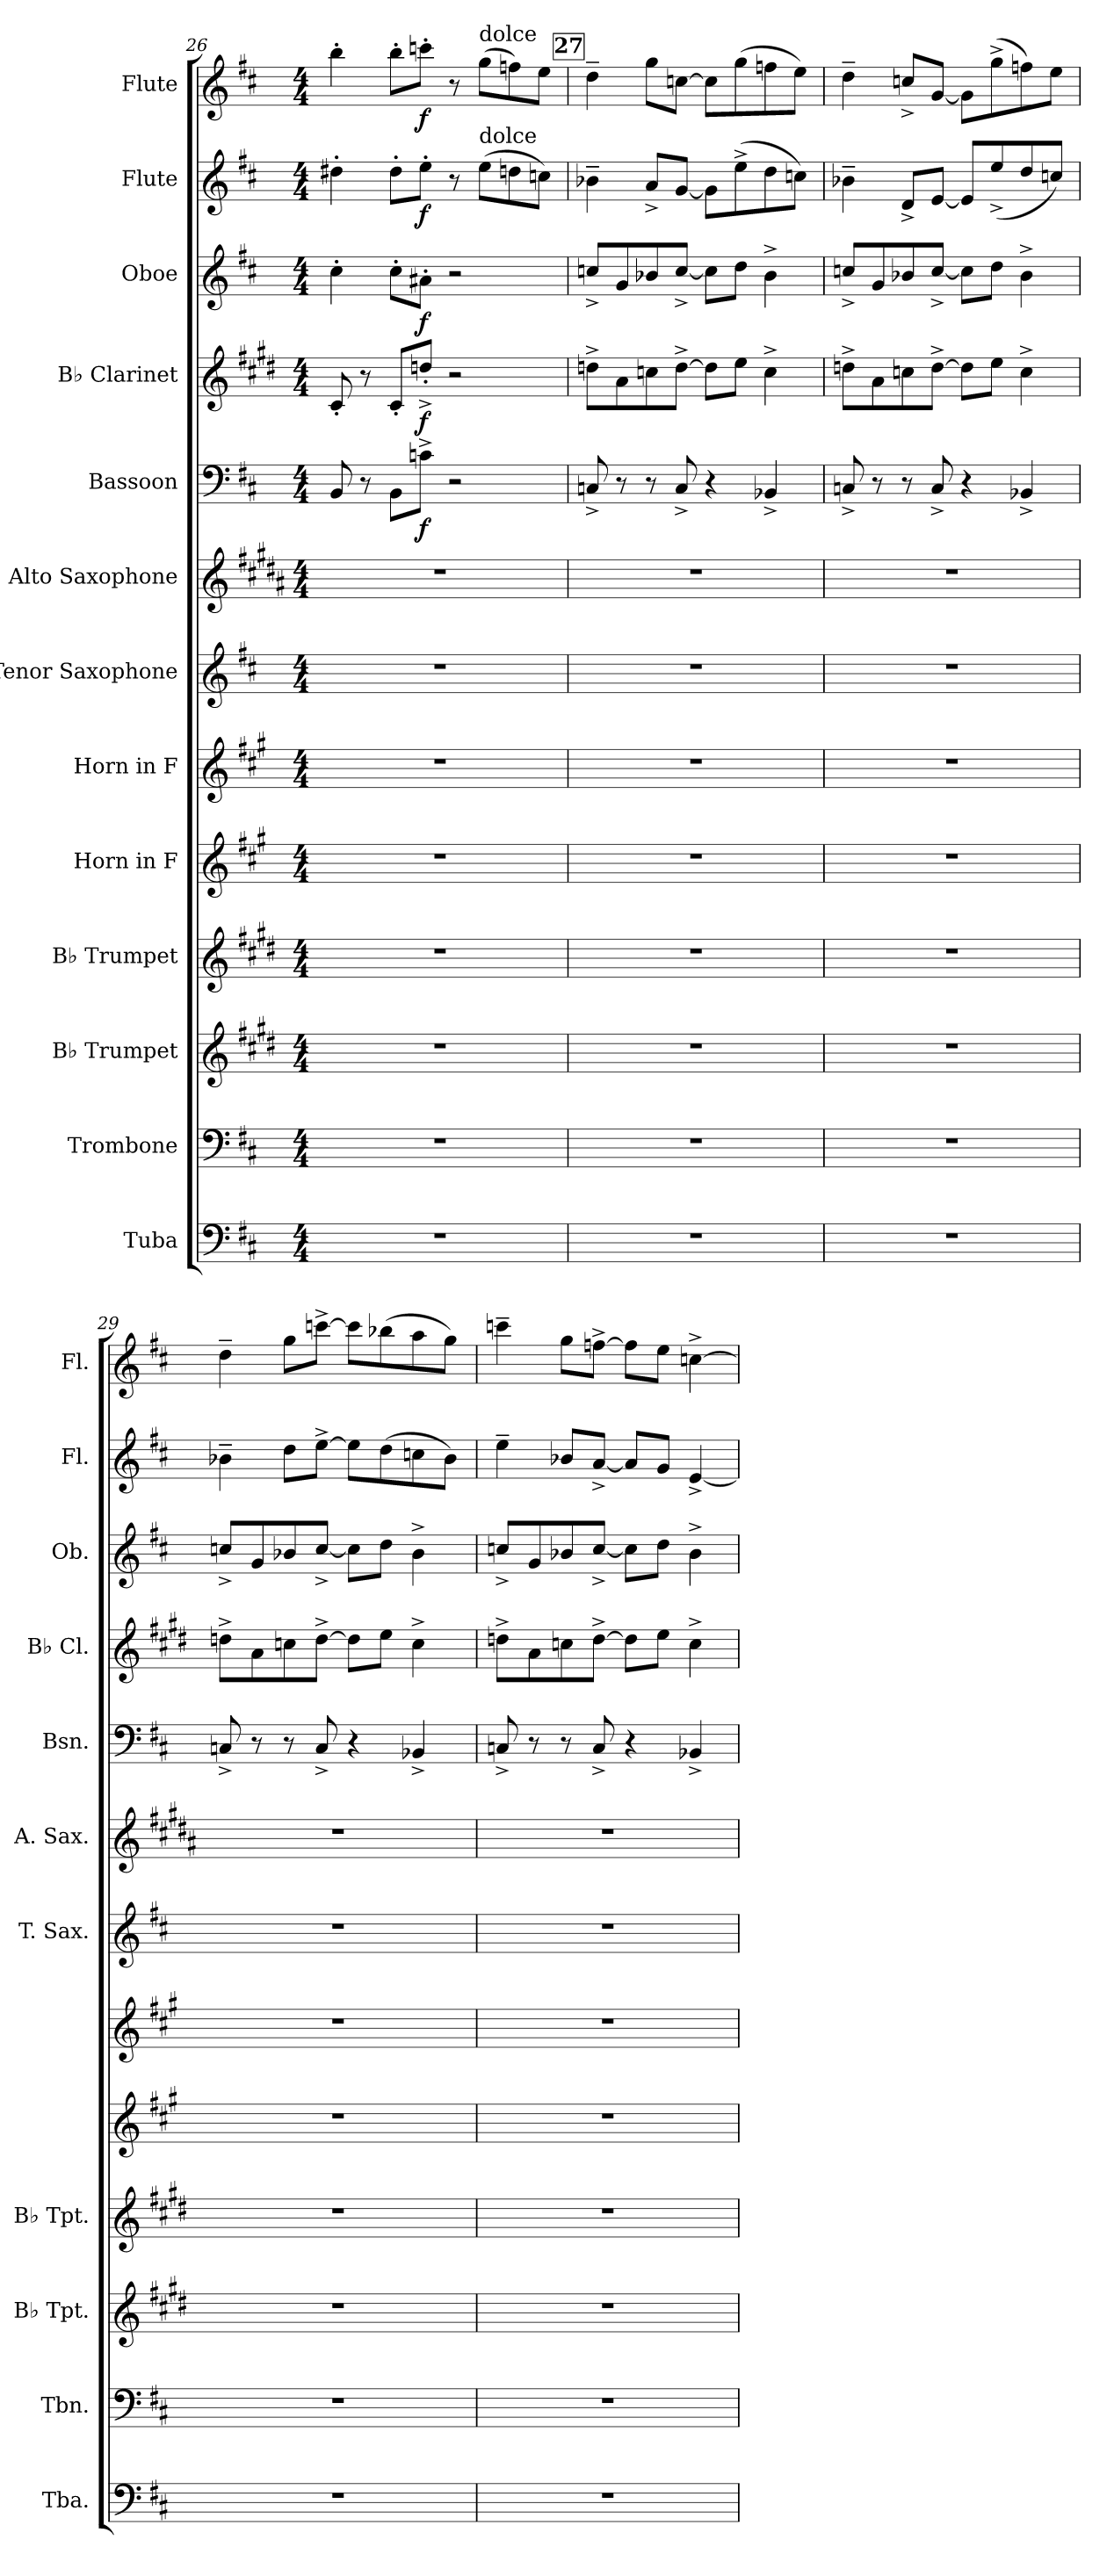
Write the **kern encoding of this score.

**kern	**kern	**kern	**kern	**kern	**kern	**kern	**kern	**kern	**dynam	**kern	**dynam	**kern	**dynam	**kern	**dynam	**kern	**dynam
*part13	*part12	*part11	*part10	*part9	*part8	*part7	*part6	*part5	*part5	*part4	*part4	*part3	*part3	*part2	*part2	*part1	*part1
*staff13	*staff12	*staff11	*staff10	*staff9	*staff8	*staff7	*staff6	*staff5	*staff5	*staff4	*staff4	*staff3	*staff3	*staff2	*staff2	*staff1	*staff1
*I"Tuba	*I"Trombone	*I"B♭ Trumpet	*I"B♭ Trumpet	*I"Horn in F	*I"Horn in F	*I"Tenor Saxophone	*I"Alto Saxophone	*I"Bassoon	*	*I"B♭ Clarinet	*	*I"Oboe	*	*I"Flute	*	*I"Flute	*
*I'Tba.	*I'Tbn.	*I'B♭ Tpt.	*I'B♭ Tpt.	*	*	*I'T. Sax.	*I'A. Sax.	*I'Bsn.	*	*I'B♭ Cl.	*	*I'Ob.	*	*I'Fl.	*	*I'Fl.	*
!!LO:PB:g=z
*clefF4	*clefF4	*clefG2	*clefG2	*clefG2	*clefG2	*clefG2	*clefG2	*clefF4	*	*clefG2	*	*clefG2	*	*clefG2	*	*clefG2	*
*	*	*ITrd1c2	*ITrd1c2	*ITrd4c7	*ITrd4c7	*ITrd8c14	*ITrd5c9	*	*	*ITrd1c2	*	*	*	*	*	*	*
*k[f#c#]	*k[f#c#]	*k[f#c#]	*k[f#c#]	*k[f#c#]	*k[f#c#]	*k[f#c#]	*k[f#c#]	*k[f#c#]	*	*k[f#c#]	*	*k[f#c#]	*	*k[f#c#]	*	*k[f#c#]	*
*M4/4	*M4/4	*M4/4	*M4/4	*M4/4	*M4/4	*M4/4	*M4/4	*M4/4	*	*M4/4	*	*M4/4	*	*M4/4	*	*M4/4	*
=26	=26	=26	=26	=26	=26	=26	=26	=26	=26	=26	=26	=26	=26	=26	=26	=26	=26
1r	1r	1r	1r	1r	1r	1r	1r	8BB/	.	8B'/	.	4cc#'\	.	4dd#X'\	.	4bb'\	.
.	.	.	.	.	.	.	.	8r	.	8r	.	.	.	.	.	.	.
.	.	.	.	.	.	.	.	8BB\L	.	8B'/L	.	8cc#'\L	.	8dd#'\L	.	8bb'\L	.
!	!	!	!	!	!	!	!	!	!LO:DY:b	!	!LO:DY:b	!	!LO:DY:b	!	!LO:DY:b	!	!LO:DY:b
.	.	.	.	.	.	.	.	8cn^\J	f	8ccn'^/J	f	8a#X'\J	f	8ee'\J	f	8cccn'\J	f
.	.	.	.	.	.	.	.	2r	.	2r	.	2r	.	8r	.	8r	.
!	!	!	!	!	!	!	!	!	!	!	!	!	!	!	!	!LO:TX:a:t=dolce	!
!	!	!	!	!	!	!	!	!	!	!	!	!	!	!LO:TX:a:t=dolce	!	!	!
.	.	.	.	.	.	.	.	.	.	.	.	.	.	(8ee\L	.	(8gg\L	.
.	.	.	.	.	.	.	.	.	.	.	.	.	.	8ddn\	.	8ffn\)	.
.	.	.	.	.	.	.	.	.	.	.	.	.	.	8ccn\J)	.	8ee\J	.
!!LO:REH:place=s1:a:B:fs=14:t=27
=27	=27	=27	=27	=27	=27	=27	=27	=27	=27	=27	=27	=27	=27	=27	=27	=27	=27
1r	1r	1r	1r	1r	1r	1r	1r	8Cn^/	.	8ccn^\L	.	8ccn^/L	.	4b-X~\	.	4dd~\	.
.	.	.	.	.	.	.	.	8r	.	8g\	.	8g/	.	.	.	.	.
.	.	.	.	.	.	.	.	8r	.	8b-X\	.	8b-X/	.	8a^/L	.	8gg\L	.
.	.	.	.	.	.	.	.	8C^/	.	[8cc^\J	.	[8cc^/J	.	[8g/J	.	[8ccn\J	.
.	.	.	.	.	.	.	.	4r	.	8cc\L]	.	8cc\L]	.	8g\L]	.	8cc\L]	.
.	.	.	.	.	.	.	.	.	.	8dd\J	.	8dd\J	.	(8ee^\	.	(8gg\	.
.	.	.	.	.	.	.	.	4BB-X^/	.	4b-^\	.	4b-^\	.	8dd\	.	8ffn\	.
.	.	.	.	.	.	.	.	.	.	.	.	.	.	8ccn\J)	.	8ee\J)	.
=28	=28	=28	=28	=28	=28	=28	=28	=28	=28	=28	=28	=28	=28	=28	=28	=28	=28
1r	1r	1r	1r	1r	1r	1r	1r	8Cn^/	.	8ccn^\L	.	8ccn^/L	.	4b-X~\	.	4dd~\	.
.	.	.	.	.	.	.	.	8r	.	8g\	.	8g/	.	.	.	.	.
.	.	.	.	.	.	.	.	8r	.	8b-X\	.	8b-X/	.	8d^/L	.	8ccn^/L	.
.	.	.	.	.	.	.	.	8C^/	.	[8cc^\J	.	[8cc^/J	.	[8e/J	.	[8g/J	.
.	.	.	.	.	.	.	.	4r	.	8cc\L]	.	8cc\L]	.	8e/L]	.	8g\L]	.
.	.	.	.	.	.	.	.	.	.	8dd\J	.	8dd\J	.	(8ee^/	.	(8gg^\	.
.	.	.	.	.	.	.	.	4BB-X^/	.	4b-^\	.	4b-^\	.	8dd/	.	8ffn\)	.
.	.	.	.	.	.	.	.	.	.	.	.	.	.	8ccn/J)	.	8ee\J	.
=29	=29	=29	=29	=29	=29	=29	=29	=29	=29	=29	=29	=29	=29	=29	=29	=29	=29
1r	1r	1r	1r	1r	1r	1r	1r	8Cn^/	.	8ccn^\L	.	8ccn^/L	.	4b-X~\	.	4dd~\	.
.	.	.	.	.	.	.	.	8r	.	8g\	.	8g/	.	.	.	.	.
.	.	.	.	.	.	.	.	8r	.	8b-X\	.	8b-X/	.	8dd\L	.	8gg\L	.
.	.	.	.	.	.	.	.	8C^/	.	[8cc^\J	.	[8cc^/J	.	[8ee^\J	.	[8cccn^\J	.
.	.	.	.	.	.	.	.	4r	.	8cc\L]	.	8cc\L]	.	8ee\L]	.	8ccc\L]	.
.	.	.	.	.	.	.	.	.	.	8dd\J	.	8dd\J	.	(8dd\	.	(8bb-X\	.
.	.	.	.	.	.	.	.	4BB-X^/	.	4b-^\	.	4b-^\	.	8ccn\	.	8aa\	.
.	.	.	.	.	.	.	.	.	.	.	.	.	.	8b-\J)	.	8gg\J)	.
!!LO:PB:g=z
=30	=30	=30	=30	=30	=30	=30	=30	=30	=30	=30	=30	=30	=30	=30	=30	=30	=30
1r	1r	1r	1r	1r	1r	1r	1r	8Cn^/	.	8ccn^\L	.	8ccn^/L	.	4ee~\	.	4cccn~\	.
.	.	.	.	.	.	.	.	8r	.	8g\	.	8g/	.	.	.	.	.
.	.	.	.	.	.	.	.	8r	.	8b-X\	.	8b-X/	.	8b-X/L	.	8gg\L	.
.	.	.	.	.	.	.	.	8C^/	.	[8cc^\J	.	[8cc^/J	.	[8a^/J	.	[8ffn^\J	.
.	.	.	.	.	.	.	.	4r	.	8cc\L]	.	8cc\L]	.	8a/L]	.	8ff\L]	.
.	.	.	.	.	.	.	.	.	.	8dd\J	.	8dd\J	.	8g/J	.	8ee\J	.
.	.	.	.	.	.	.	.	4BB-X^/	.	4b-^\	.	4b-^\	.	[4e^/	.	[4ccn^\	.
=	=	=	=	=	=	=	=	=	=	=	=	=	=	=	=	=	=
*-	*-	*-	*-	*-	*-	*-	*-	*-	*-	*-	*-	*-	*-	*-	*-	*-	*-
